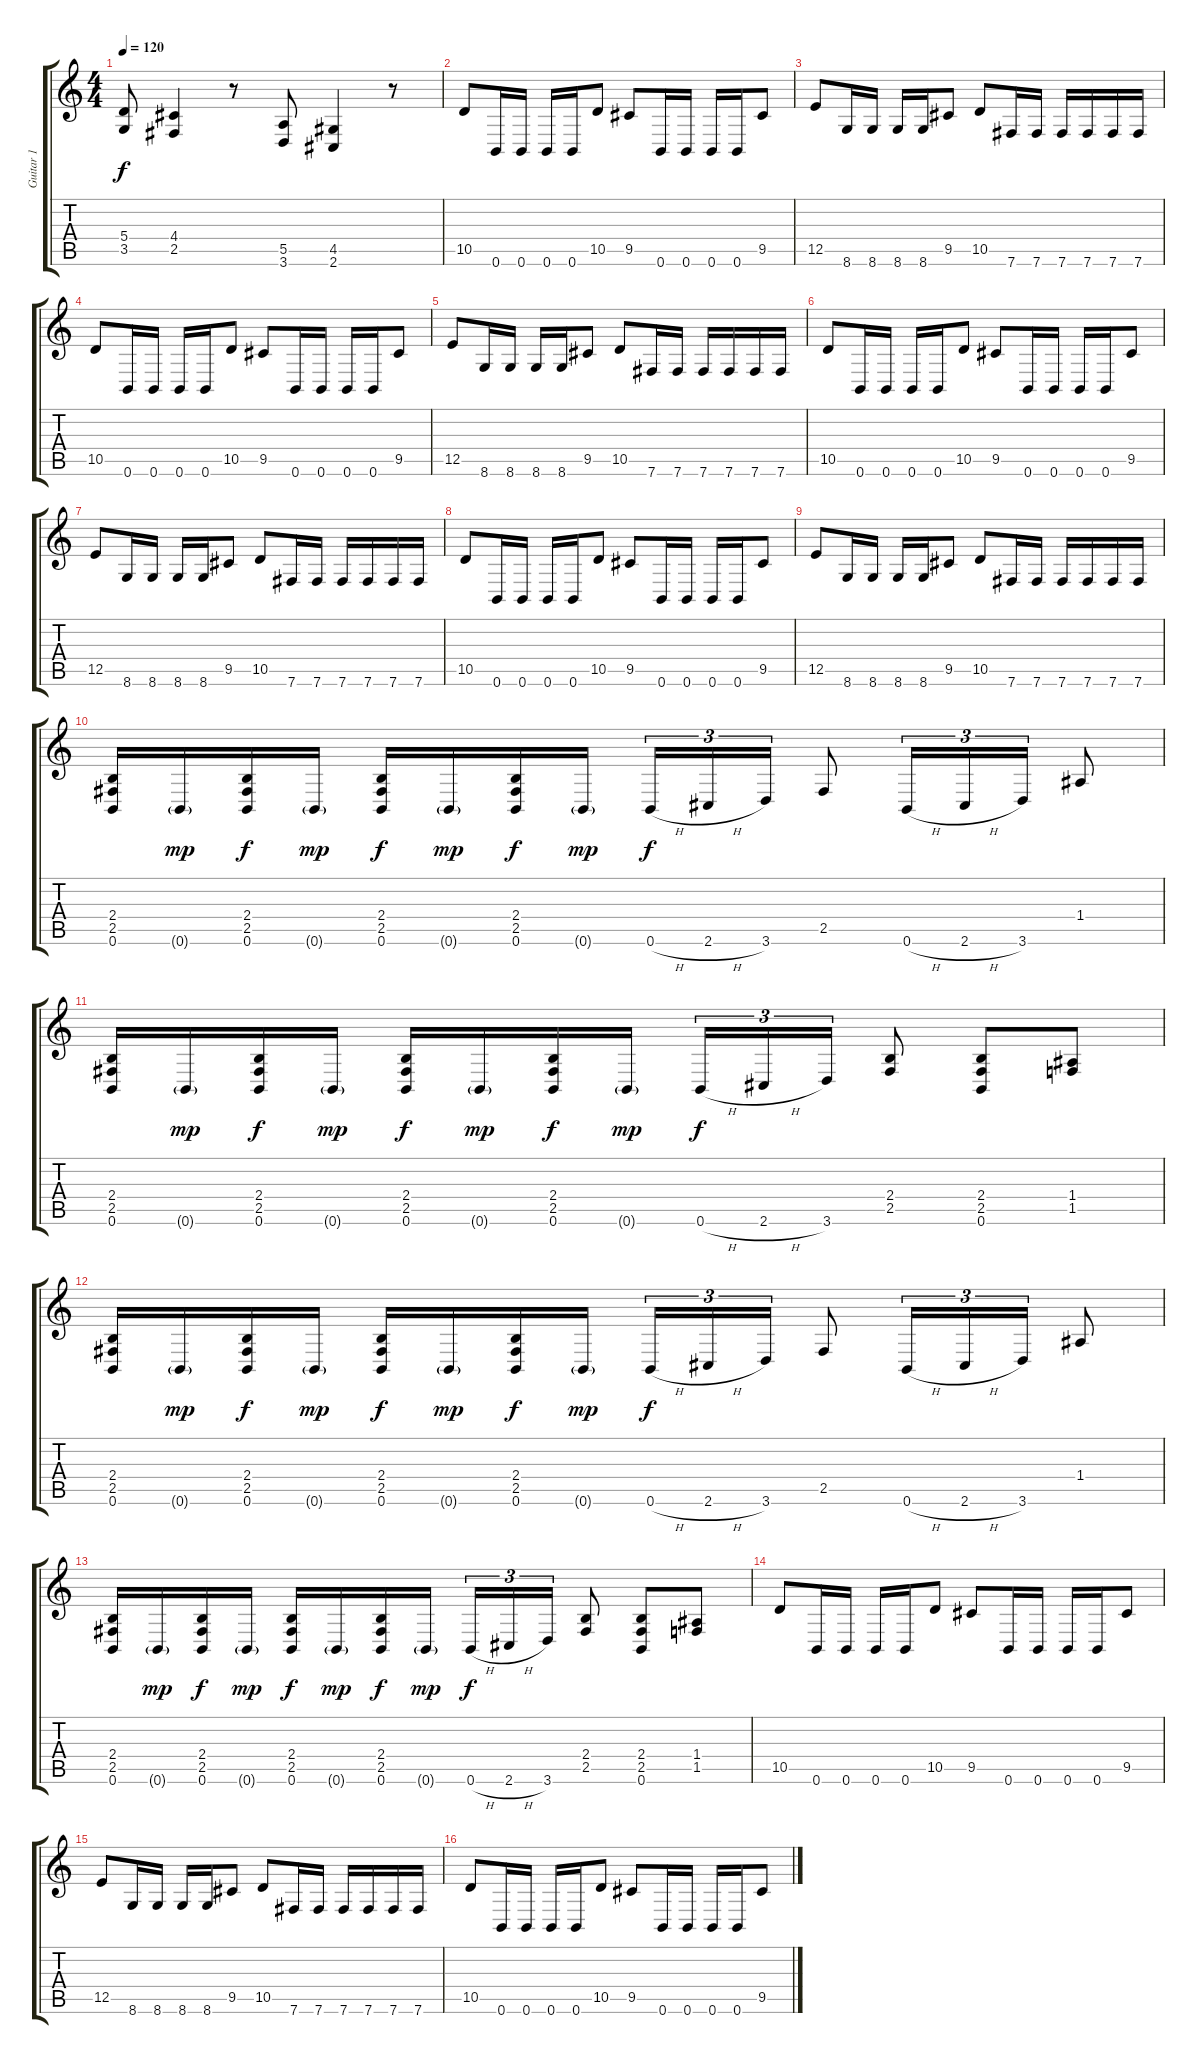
\track ("Guitar 1" "Guitar 1") {instrument distortionguitar}
\staff {score tabs}
\tuning (B3 Gb3 D3 A2 E2 B1) {hide}
\ts (4 4)
\tempo 120
\clef g2
\ks c
(5.4 3.5).8{dy f instrument distortionguitar} (4.4 2.5).4 r.8 (5.5 3.6).8 (4.5 2.6).4 r.8 |
10.5.8 0.6.16 0.6.16 0.6.16 0.6.16 10.5.8 9.5.8 0.6.16 0.6.16 0.6.16 0.6.16 9.5.8 |
12.5.8 8.6.16 8.6.16 8.6.16 8.6.16 9.5.8 10.5.8 7.6.16 7.6.16 7.6.16 7.6.16 7.6.16 7.6.16 |
10.5.8 0.6.16 0.6.16 0.6.16 0.6.16 10.5.8 9.5.8 0.6.16 0.6.16 0.6.16 0.6.16 9.5.8 |
12.5.8 8.6.16 8.6.16 8.6.16 8.6.16 9.5.8 10.5.8 7.6.16 7.6.16 7.6.16 7.6.16 7.6.16 7.6.16 |
10.5.8 0.6.16 0.6.16 0.6.16 0.6.16 10.5.8 9.5.8 0.6.16 0.6.16 0.6.16 0.6.16 9.5.8 |
12.5.8 8.6.16 8.6.16 8.6.16 8.6.16 9.5.8 10.5.8 7.6.16 7.6.16 7.6.16 7.6.16 7.6.16 7.6.16 |
10.5.8 0.6.16 0.6.16 0.6.16 0.6.16 10.5.8 9.5.8 0.6.16 0.6.16 0.6.16 0.6.16 9.5.8 |
12.5.8 8.6.16 8.6.16 8.6.16 8.6.16 9.5.8 10.5.8 7.6.16 7.6.16 7.6.16 7.6.16 7.6.16 7.6.16 |
(2.4 2.5 0.6).16 0.6{g}.16{dy mp} (2.4 2.5 0.6).16{dy f} 0.6{g}.16{dy mp} (2.4 2.5 0.6).16{dy f} 0.6{g}.16{dy mp} (2.4 2.5 0.6).16{dy f} 0.6{g}.16{dy mp} 0.6{h}.16{tu (3 2) dy f} 2.6{h}.16{tu (3 2)} 3.6.16{tu (3 2)} 2.5.8 0.6{h}.16{tu (3 2)} 2.6{h}.16{tu (3 2)} 3.6.16{tu (3 2)} 1.4.8 |
(2.4 2.5 0.6).16 0.6{g}.16{dy mp} (2.4 2.5 0.6).16{dy f} 0.6{g}.16{dy mp} (2.4 2.5 0.6).16{dy f} 0.6{g}.16{dy mp} (2.4 2.5 0.6).16{dy f} 0.6{g}.16{dy mp} 0.6{h}.16{tu (3 2) dy f} 2.6{h}.16{tu (3 2)} 3.6.16{tu (3 2)} (2.4 2.5).8 (2.4 2.5 0.6).8 (1.4 1.5).8 |
(2.4 2.5 0.6).16 0.6{g}.16{dy mp} (2.4 2.5 0.6).16{dy f} 0.6{g}.16{dy mp} (2.4 2.5 0.6).16{dy f} 0.6{g}.16{dy mp} (2.4 2.5 0.6).16{dy f} 0.6{g}.16{dy mp} 0.6{h}.16{tu (3 2) dy f} 2.6{h}.16{tu (3 2)} 3.6.16{tu (3 2)} 2.5.8 0.6{h}.16{tu (3 2)} 2.6{h}.16{tu (3 2)} 3.6.16{tu (3 2)} 1.4.8 |
(2.4 2.5 0.6).16 0.6{g}.16{dy mp} (2.4 2.5 0.6).16{dy f} 0.6{g}.16{dy mp} (2.4 2.5 0.6).16{dy f} 0.6{g}.16{dy mp} (2.4 2.5 0.6).16{dy f} 0.6{g}.16{dy mp} 0.6{h}.16{tu (3 2) dy f} 2.6{h}.16{tu (3 2)} 3.6.16{tu (3 2)} (2.4 2.5).8 (2.4 2.5 0.6).8 (1.4 1.5).8 |
10.5.8 0.6.16 0.6.16 0.6.16 0.6.16 10.5.8 9.5.8 0.6.16 0.6.16 0.6.16 0.6.16 9.5.8 |
12.5.8 8.6.16 8.6.16 8.6.16 8.6.16 9.5.8 10.5.8 7.6.16 7.6.16 7.6.16 7.6.16 7.6.16 7.6.16 |
10.5.8 0.6.16 0.6.16 0.6.16 0.6.16 10.5.8 9.5.8 0.6.16 0.6.16 0.6.16 0.6.16 9.5.8
